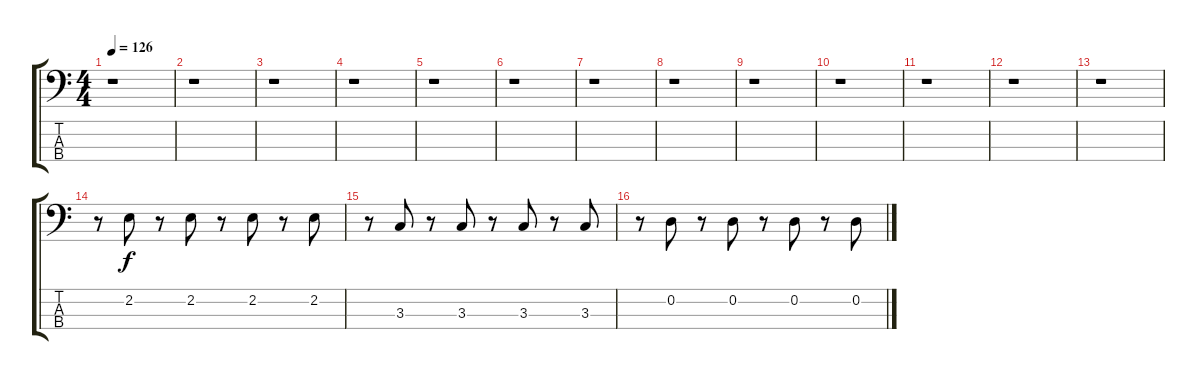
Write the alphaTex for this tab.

\track "" {instrument synthbass1}
\staff {score tabs}
\tuning (G2 D2 A1 E1) {hide}
\ts (4 4)
\tempo 126
\clef f4
\ks c
r.1{dy f instrument synthbass1} |
r.1 |
r.1 |
r.1 |
r.1 |
r.1 |
r.1 |
r.1 |
r.1 |
r.1 |
r.1 |
r.1 |
r.1 |
r.8 2.2.8 r.8 2.2.8 r.8 2.2.8 r.8 2.2.8 |
r.8 3.3.8 r.8 3.3.8 r.8 3.3.8 r.8 3.3.8 |
r.8 0.2.8 r.8 0.2.8 r.8 0.2.8 r.8 0.2.8
